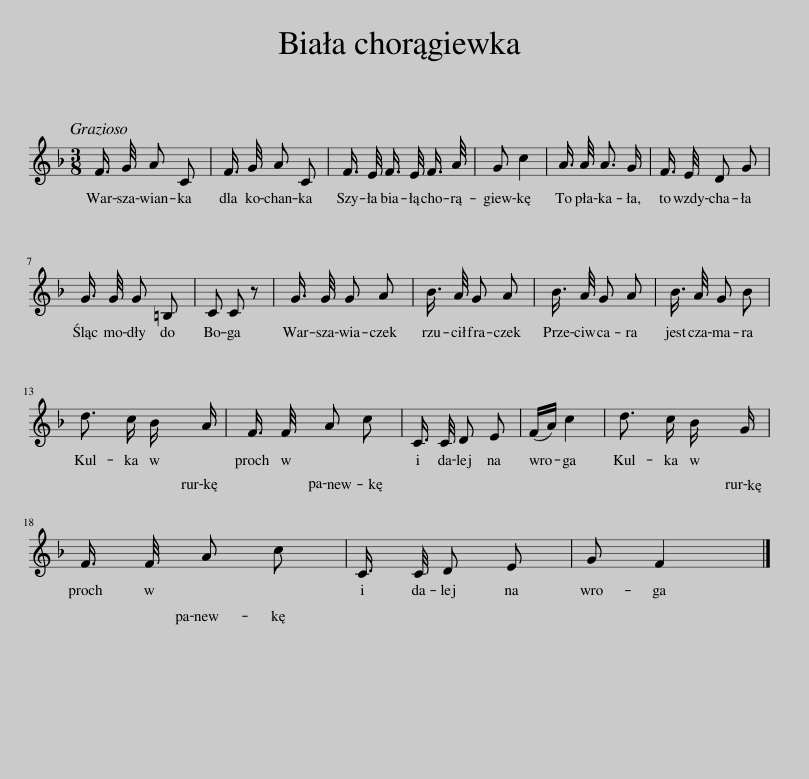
X:1
L:1/8
Q:1/4=120
M:3/8
I:linebreak $
K:F
V:1 treble
V:1
 F3/4 G/4 A C | F3/4 G/4 A C | F3/4 E/4 F3/4 E/4 F3/4 A/4 | G c2 | A3/4 A/4 A3/2 G/ | %5
 F3/4 E/4 D G |$ G3/4 G/4 G =B, | C C z | G3/4 G/4 G A | B3/4 A/4 G A | %10
 B3/4 A/4 G A | B3/4 A/4 G B |$ d3/2 c/ B/ A/ | F3/4 F/4 A c | C3/4 C/4 D E | %15
 (F/A/) c2 | d3/2 c/ B/ G/ |$ F3/4 F/4 A c | C3/4 C/4 D E | G F2 |] %20
